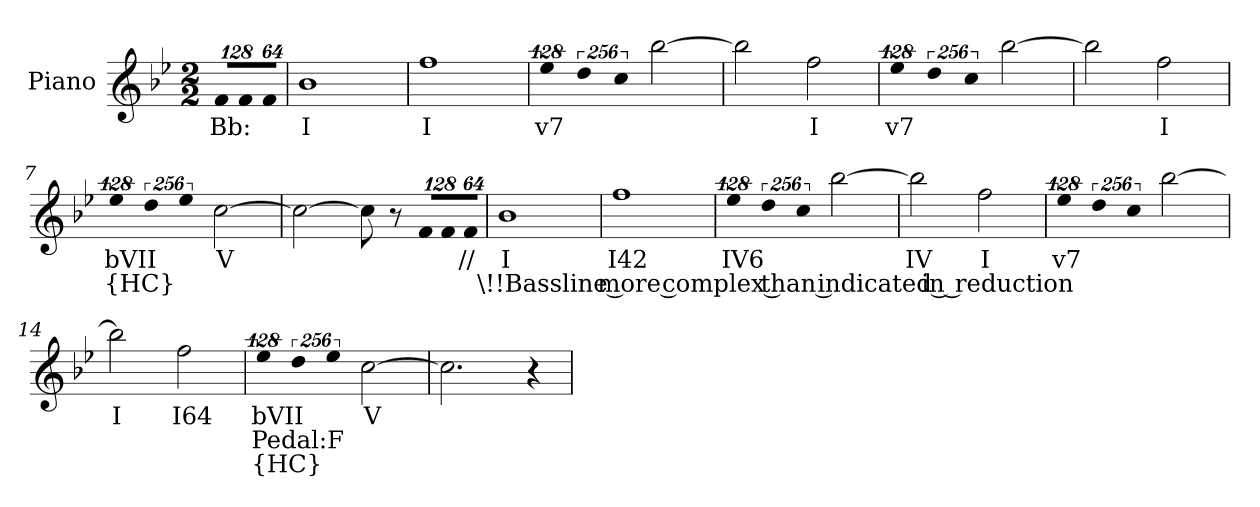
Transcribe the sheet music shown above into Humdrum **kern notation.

**kern	**text	**text	**text
*part1	*part1	*part1	*part1
*staff1	*staff1	*staff1	*staff1
*I"Piano	*	*	*
*I'Pno.	*	*	*
!!LO:PB:g=z
*clefG2	*	*	*
*k[b-e-]	*	*	*
*B-:	*	*	*
*M2/2	*	*	*
*MM200	*	*	*
*Xbrackettup	*	*	*
=	=	=	=
!LO:N:vis=8	!	!	!
!	!LO:LY:b:color=#000000	!	!
1024%85fi/L	Bb:	.	.
!LO:N:vis=8	!	!	!
1024%85fi/	.	.	.
!LO:N:vis=8	!	!	!
512%43fi/J	.	.	.
=1	=1	=1	=1
!	!LO:LY:b:color=#000000	!	!
1b-i	I	.	.
=2	=2	=2	=2
!	!LO:LY:b:color=#000000	!	!
1ffi	I	.	.
=3	=3	=3	=3
*brackettup	*	*	*
!LO:N:vis=4	!	!	!
!	!LO:LY:b:color=#000000	!	!
512%85ee-i\	v7[4]	.	.
!LO:N:vis=4	!	!	!
1024%171ddi\	.	.	.
!LO:N:vis=4	!	!	!
1024%171cci\	.	.	.
[>2bb-i\	.	.	.
=4	=4	=4	=4
2bb-i\]	.	.	.
!	!LO:LY:b:color=#000000	!	!
2ffi\	I	.	.
=5	=5	=5	=5
!LO:N:vis=4	!	!	!
!	!LO:LY:b:color=#000000	!	!
512%85ee-i\	v7[4]	.	.
!LO:N:vis=4	!	!	!
1024%171ddi\	.	.	.
!LO:N:vis=4	!	!	!
1024%171cci\	.	.	.
[>2bb-i\	.	.	.
=6	=6	=6	=6
2bb-i\]	.	.	.
!	!LO:LY:b:color=#000000	!	!
2ffi\	I	.	.
=7	=7	=7	=7
!LO:N:vis=4	!	!	!
!	!LO:LY:b:color=#000000	!LO:LY:b:color=#000000	!
512%85ee-i\	bVII	{HC}	.
!LO:N:vis=4	!	!	!
1024%171ddi\	.	.	.
!LO:N:vis=4	!	!	!
1024%171ee-i\	.	.	.
!	!LO:LY:b:color=#000000	!	!
[>2cci\	V	.	.
!!LO:LB:g=z
=8	=8	=8	=8
2cci\_>	.	.	.
8cci\]	.	.	.
8r	.	.	.
*Xbrackettup	*	*	*
!LO:N:vis=8	!	!	!
1024%85fi/L	.	.	.
!LO:N:vis=8	!	!	!
1024%85fi/	.	.	.
!LO:N:vis=8	!	!	!
!	!LO:LY:b:color=#000000	!	!
512%43fi/J	//	.	.
=9	=9	=9	=9
!	!LO:LY:b:color=#000000	!LO:LY:b:color=#000000	!
1b-i	I	\!!Bassline more complex than indicated in reduction	.
=10	=10	=10	=10
!	!LO:LY:b:color=#000000	!	!
1ffi	I42	.	.
=11	=11	=11	=11
*brackettup	*	*	*
!LO:N:vis=4	!	!	!
!	!LO:LY:b:color=#000000	!	!
512%85ee-i\	IV6	.	.
!LO:N:vis=4	!	!	!
1024%171ddi\	.	.	.
!LO:N:vis=4	!	!	!
1024%171cci\	.	.	.
[>2bb-i\	.	.	.
!!LO:LB:g=z
=12	=12	=12	=12
!	!LO:LY:b:color=#000000	!	!
2bb-i\]	IV	.	.
!	!LO:LY:b:color=#000000	!	!
2ffi\	I	.	.
=13	=13	=13	=13
!LO:N:vis=4	!	!	!
!	!LO:LY:b:color=#000000	!	!
512%85ee-i\	v7[4]	.	.
!LO:N:vis=4	!	!	!
1024%171ddi\	.	.	.
!LO:N:vis=4	!	!	!
1024%171cci\	.	.	.
[>2bb-i\	.	.	.
=14	=14	=14	=14
!	!LO:LY:b:color=#000000	!	!
2bb-i\]	I	.	.
!	!LO:LY:b:color=#000000	!	!
2ffi\	I64	.	.
=15	=15	=15	=15
!LO:N:vis=4	!	!	!
!	!LO:LY:b:color=#000000	!LO:LY:b:color=#000000	!LO:LY:b:color=#000000
512%85ee-i\	bVII	Pedal:F	{HC}
!LO:N:vis=4	!	!	!
1024%171ddi\	.	.	.
!LO:N:vis=4	!	!	!
1024%171ee-i\	.	.	.
!	!LO:LY:b:color=#000000	!	!
[>2cci\	V	.	.
=16	=16	=16	=16
2.cci\]	.	.	.
!	!LO:LY:b:color=#000000	!	!
4r	||	.	.
=	=	=	=
*-	*-	*-	*-
